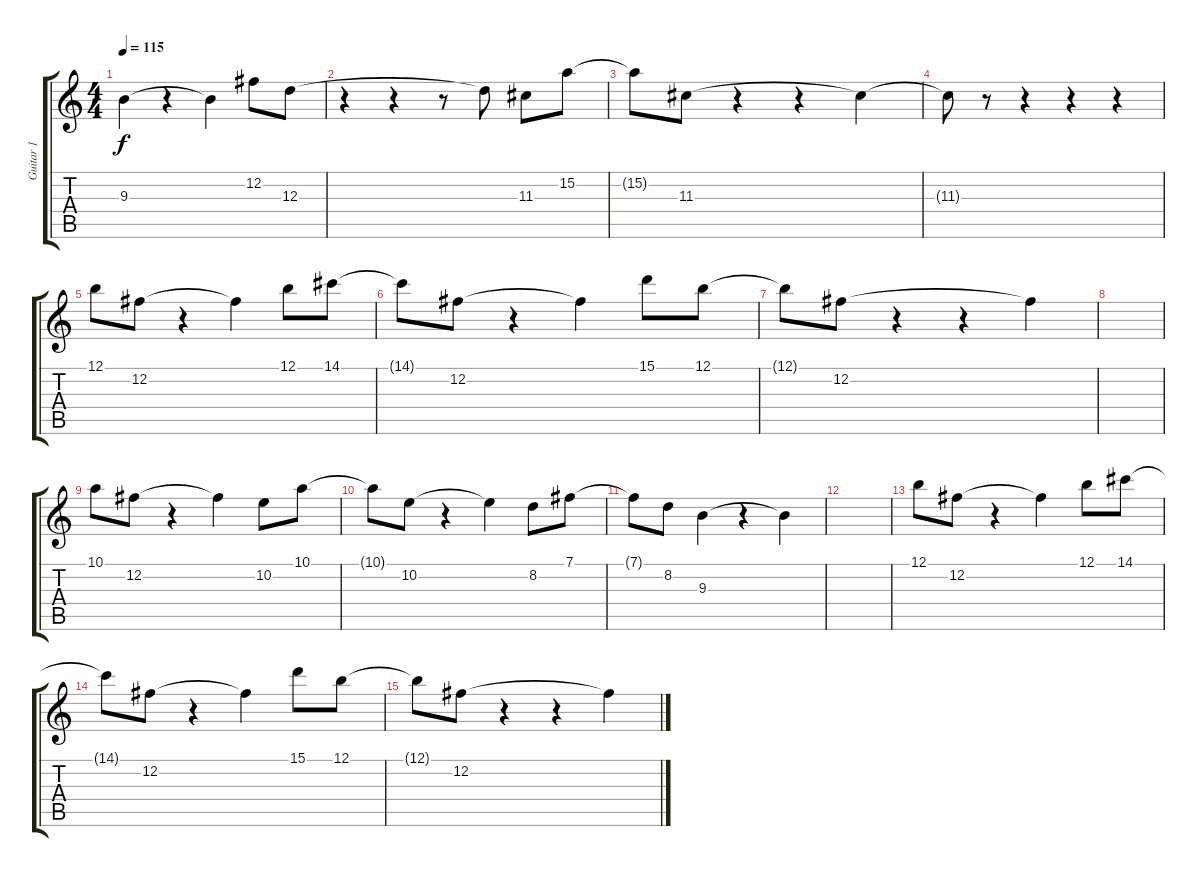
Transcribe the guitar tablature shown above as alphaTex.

\track ("Guitar 1" "Guitar 1") {instrument distortionguitar}
\staff {score tabs}
\tuning (B3 Gb3 D3 A2 E2 B1) {hide}
\ts (4 4)
\tempo 115
\clef g2
\ks c
9.3.4{dy f} r.4 9.3{t}.4 12.2.8 12.3.8 |
r.4 r.4 r.8 12.3{t}.8 11.3.8 15.2.8 |
15.2{t}.8 11.3.8 r.4 r.4 11.3{t}.4 |
11.3{t}.8 r.8 r.4 r.4 r.4 |
12.1.8 12.2.8 r.4 12.2{t}.4 12.1.8 14.1.8 |
14.1{t}.8 12.2.8 r.4 12.2{t}.4 15.1.8 12.1.8 |
12.1{t}.8 12.2.8 r.4 r.4 12.2{t}.4 |
|
10.1.8 12.2.8 r.4 12.2{t}.4 10.2.8 10.1.8 |
10.1{t}.8 10.2.8 r.4 10.2{t}.4 8.2.8 7.1.8 |
7.1{t}.8 8.2.8 9.3.4 r.4 9.3{t}.4 |
|
12.1.8 12.2.8 r.4 12.2{t}.4 12.1.8 14.1.8 |
14.1{t}.8 12.2.8 r.4 12.2{t}.4 15.1.8 12.1.8 |
12.1{t}.8 12.2.8 r.4 r.4 12.2{t}.4
